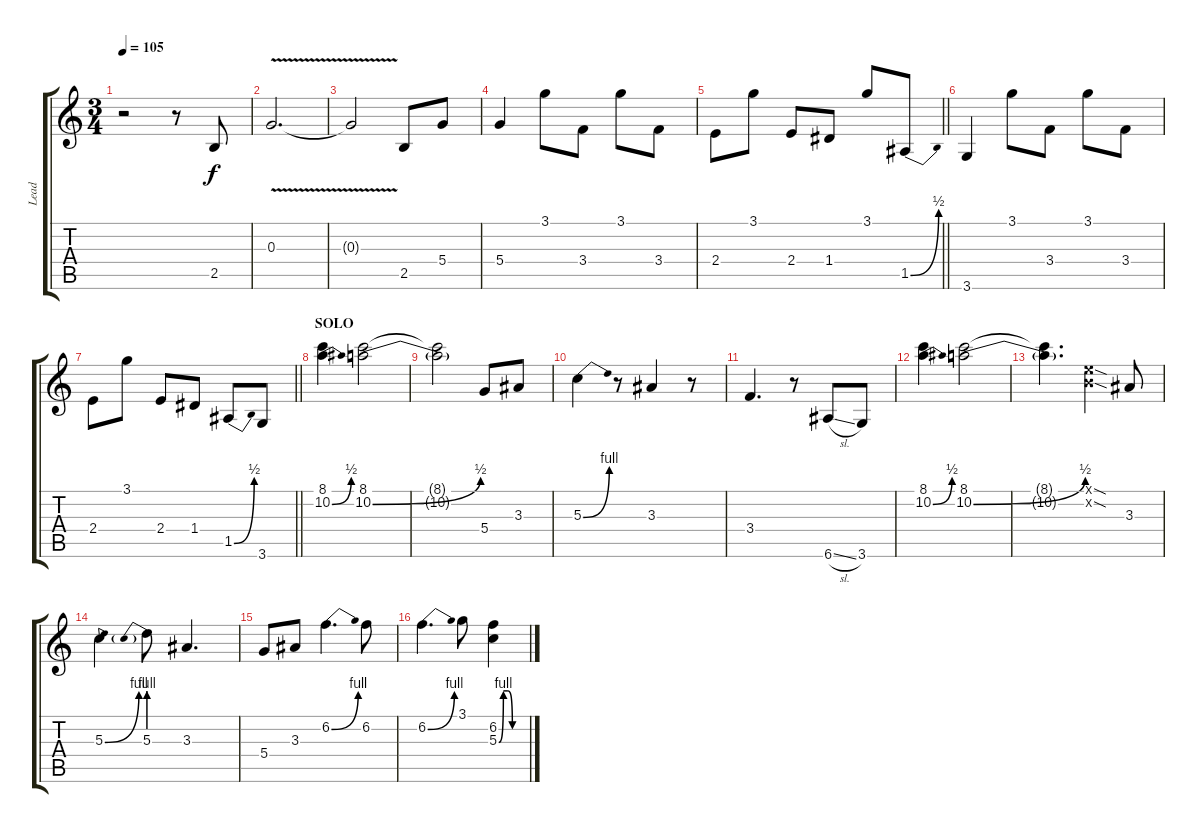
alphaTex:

\track ("Lead" "Lead") {instrument overdrivenguitar}
\staff {score tabs}
\tuning (E4 B3 G3 D3 A2 E2) {hide}
\ts (3 4)
\tempo 105
\clef g2
\ks c
r.2{dy mp} r.8 2.5.8{dy f} |
0.3{v}.2{d} |
0.3{t}.2 2.5.8 5.4.8 |
5.4.4 3.1.8 3.4.8 3.1.8 3.4.8 |
\barLineRight lightlight
2.4.8 3.1.8 2.4.8 1.4.8 3.1.8 1.5{be (bend 0 0 60 2)}.8 |
3.6.4 3.1.8 3.4.8 3.1.8 3.4.8 |
\barLineRight lightlight
2.4.8 3.1.8 2.4.8 1.4.8 1.5{be (bend 0 0 60 2)}.8 3.6.8 |
\section ("" "SOLO")
(8.1 10.2{be (bend 0 0 60 2)}).4 (8.1 10.2{be (bend 0 0 60 2)}).2 |
(8.1{t} 10.2{t}).2 5.4.8 3.3.8 |
5.3{be (bend 0 0 60 4)}.4 r.8 3.3.4 r.8 |
3.4.4{d} r.8 6.6{sl}.8 3.6.8 |
(8.1 10.2{be (bend 0 0 60 2)}).4 (8.1 10.2{be (bend 0 0 60 2)}).2 |
(8.1{t} 10.2{t}).4{d} (0.1{sod x} 0.2{sod x}).4 3.3.8 |
5.3{be (bend 0 0 60 4)}.4 5.3{be (prebend 0 4 60 4)}.8 3.3.4{d} |
5.4.8 3.3.8 6.2{be (bend 0 0 60 4)}.4{d} 6.2.8 |
6.2{be (bend 0 0 60 4)}.4{d} 3.1.8 (6.2 5.3{be (custom 0 0 10 4 20 4 30 0 60 0)}).4
